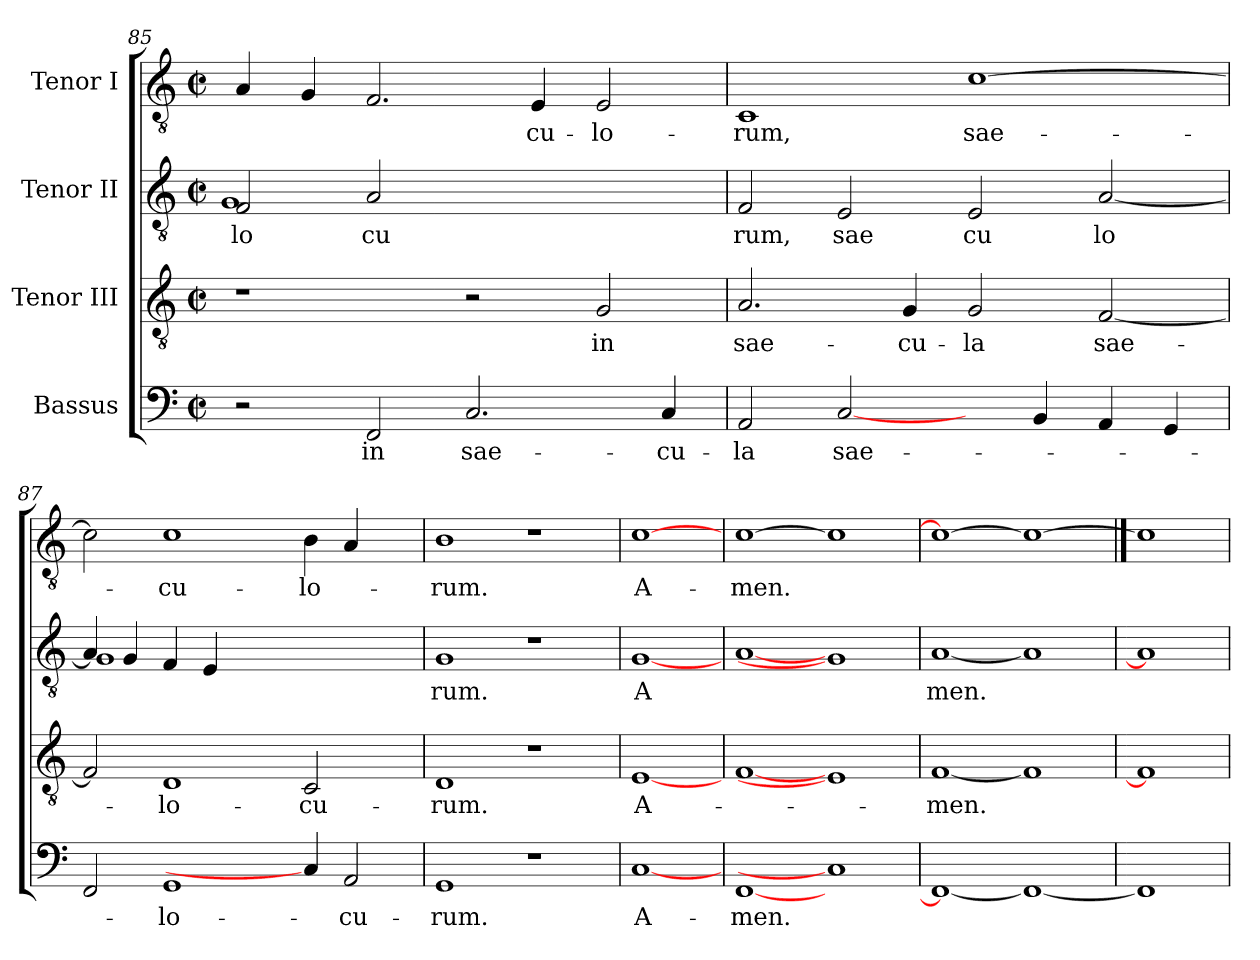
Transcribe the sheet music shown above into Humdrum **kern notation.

**kern	**text	**kern	**text	**kern	**text	**kern	**text
*part4	*part4	*part3	*part3	*part2	*part2	*part1	*part1
*staff4	*staff4	*staff3	*staff3	*staff2	*staff2	*staff1	*staff1
*I"Bassus	*	*I"Tenor III	*	*I"Tenor II	*	*I"Tenor I	*
*clefF4	*	*clefGv2	*	*clefGv2	*	*clefGv2	*
*k[]	*	*	*	*	*	*	*
*C:	*	*	*	*	*	*	*
*M2/2	*	*M2/2	*	*M2/2	*	*M2/2	*
*met(c|)	*	*met(c|)	*	*met(c|)	*	*met(c|)	*
=85	=85	=85	=85	=85	=85	=85	=85
*	*	*	*	*^	*	*	*
!	!	!	!	!	!	!LO:LY:b:cj	!	!
2r	.	1r	.	2F/	1G	lo	4A/	.
.	.	.	.	.	.	.	4G/	.
!	!LO:LY:b:cj	!	!	!	!	!LO:LY:b:cj	!	!
2FF/	in	.	.	2A/	.	cu	2.F/	.
!	!LO:LY:b:cj	!	!	!	!	!	!	!
2.C/	sae-	2r	.	1ryy	1ryy	.	.	.
!	!	!	!	!	!	!	!	!LO:LY:b:cj
.	.	.	.	.	.	.	4E/	-cu-
!	!	!	!LO:LY:b:cj	!	!	!	!	!LO:LY:b:cj
.	.	2G/	in	.	.	.	2E/	-lo-
!	!LO:LY:b:cj	!	!	!	!	!	!	!
4C/	-cu-	.	.	.	.	.	.	.
*	*	*	*	*v	*v	*	*	*
=86	=86	=86	=86	=86	=86	=86	=86
!	!LO:LY:b:cj	!	!LO:LY:b:cj	!	!LO:LY:b:cj	!	!LO:LY:b:cj
2AA/	-la	2.A/	sae-	2F/	rum,	1C	-rum,
!	!LO:LY:b	!	!	!	!LO:LY:b:cj	!	!
[2C/	sae-	.	.	2E/	sae	.	.
!	!	!	!LO:LY:b:cj	!	!	!	!
.	.	4G/	-cu-	.	.	.	.
!	!	!	!LO:LY:b:cj	!	!LO:LY:b:cj	!	!LO:LY:b:cj
4ryy	.	2G/	-la	2E/	cu	[>1c	sae-
4BB/	.	.	.	.	.	.	.
!	!	!	!LO:LY:b	!	!LO:LY:b:cj	!	!
4AA/	.	[<2F/	sae-	[<2A/	lo	.	.
4GG/	.	.	.	.	.	.	.
=87	=87	=87	=87	=87	=87	=87	=87
*	*	*	*	*^	*	*	*
2FF/	.	2F/]	.	4A/]	1G	.	2c\]	.
.	.	.	.	4G/	.	.	.	.
!	!LO:LY:b:cj	!	!LO:LY:b:cj	!	!	!	!	!LO:LY:b:cj
1GG	-lo-	1D	-lo-	4F/	.	.	1c	-cu-
.	.	.	.	4E/	.	.	.	.
.	.	.	.	1ryy	1ryy	.	.	.
!	!	!	!LO:LY:b:cj	!	!	!	!	!LO:LY:b:cj
4C/]	.	2C/	-cu-	.	.	.	4B\	-lo-
!	!LO:LY:b:cj	!	!	!	!	!	!	!
2AA/	-cu-	.	.	.	.	.	4A/	.
.	.	4ryy	.	4ryy	4ryy	.	4ryy	.
=88	=88	=88	=88	=88	=88	=88	=88	=88
!	!LO:LY:b:cj	!	!LO:LY:b:cj	!	!	!LO:LY:b:cj	!	!LO:LY:b:cj
*	*	*	*	*v	*v	*	*	*
1GG	-rum.	1D	-rum.	1G	rum.	1B	-rum.
1r	.	1r	.	1r	.	1r	.
=89	=89	=89	=89	=89	=89	=89	=89
!	!LO:LY:b:cj	!	!LO:LY:b:cj	!	!LO:LY:b:cj	!	!LO:LY:b:cj
[1C	A-	[1E	A-	[1G	A	[1c	A-
=90	=90	=90	=90	=90	=90	=90	=90
!	!LO:LY:b	!	!	!	!	!	!LO:LY:b
[<1FF	-men.	[1F	.	[1A	.	[>1c	-men.
1C]	.	1E]	.	1G]	.	1c]	.
=91	=91	=91	=91	=91	=91	=91	=91
!	!	!	!LO:LY:b:cj	!	!LO:LY:b:cj	!	!
1FF_	.	[1F	-men.	[1A	men.	1c_	.
1FF_	.	1F]	.	1A]	.	1c_	.
=92	==92	=92	==92	=92	==92	==92	==92
1FF]	.	1F]	.	1A]	.	1c]	.
=	=	=	=	=	=	=	=
*-	*-	*-	*-	*-	*-	*-	*-
